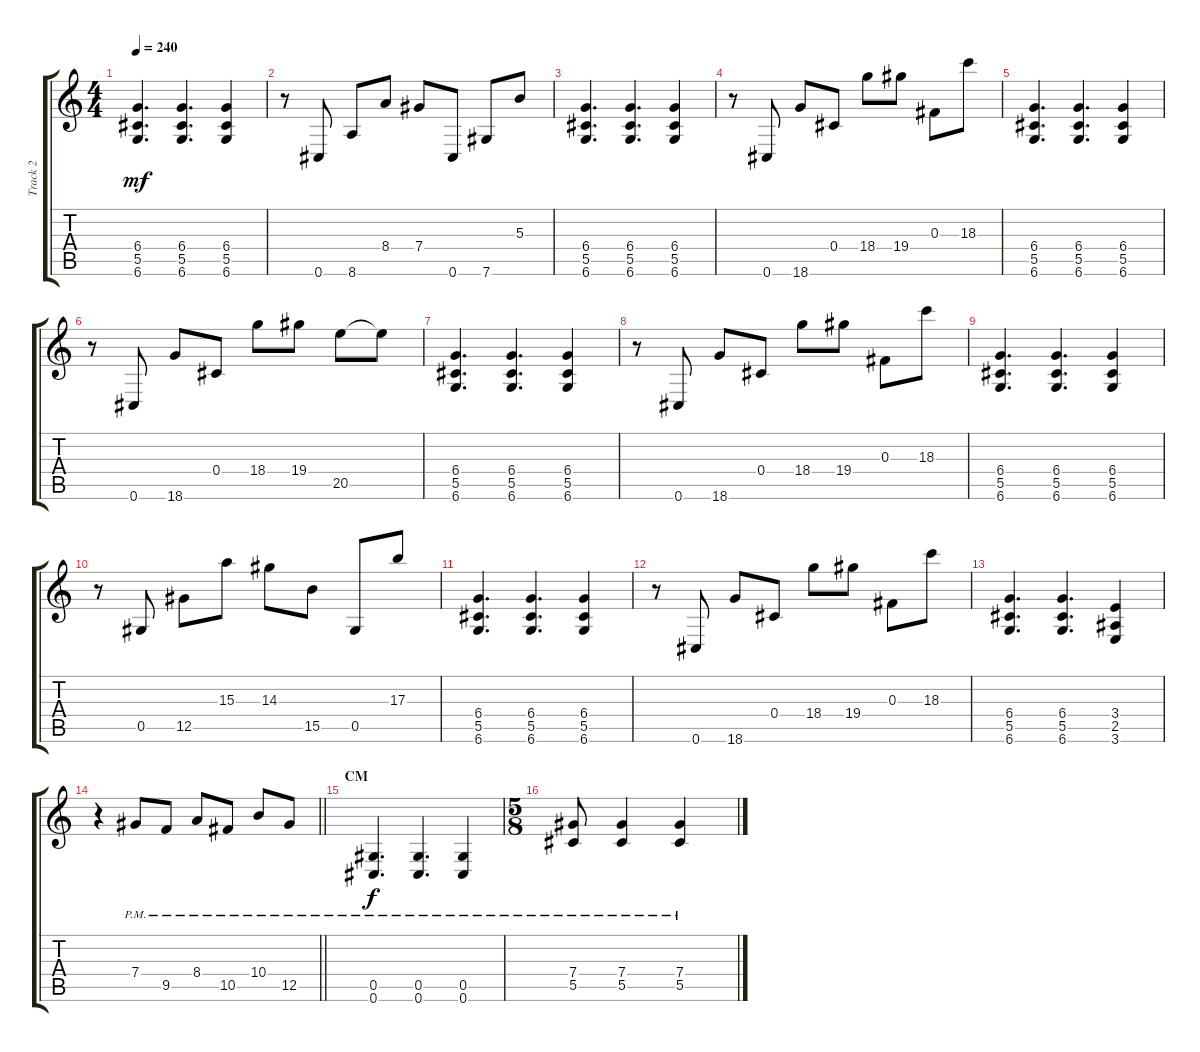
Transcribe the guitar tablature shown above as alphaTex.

\track ("Track 2" "Track 2") {instrument distortionguitar}
\staff {score tabs}
\tuning (Eb4 Bb3 Gb3 Db3 Ab2 Db2) {hide}
\ts (4 4)
\tempo 240
\clef g2
\ks c
(6.4 5.5 6.6).4{d dy mf} (6.4 5.5 6.6).4{d} (6.4 5.5 6.6).4 |
r.8 0.6.8 8.6.8 8.4.8 7.4.8 0.6.8 7.6.8 5.3.8 |
(6.4 5.5 6.6).4{d} (6.4 5.5 6.6).4{d} (6.4 5.5 6.6).4 |
r.8 0.6.8 18.6.8 0.4.8 18.4.8 19.4.8 0.3.8 18.3.8 |
(6.4 5.5 6.6).4{d} (6.4 5.5 6.6).4{d} (6.4 5.5 6.6).4 |
r.8 0.6.8 18.6.8 0.4.8 18.4.8 19.4.8 20.5.8 20.5{t}.8 |
(6.4 5.5 6.6).4{d} (6.4 5.5 6.6).4{d} (6.4 5.5 6.6).4 |
r.8 0.6.8 18.6.8 0.4.8 18.4.8 19.4.8 0.3.8 18.3.8 |
(6.4 5.5 6.6).4{d} (6.4 5.5 6.6).4{d} (6.4 5.5 6.6).4 |
r.8 0.5.8 12.5.8 15.3.8 14.3.8 15.5.8 0.5.8 17.3.8 |
(6.4 5.5 6.6).4{d} (6.4 5.5 6.6).4{d} (6.4 5.5 6.6).4 |
r.8 0.6.8 18.6.8 0.4.8 18.4.8 19.4.8 0.3.8 18.3.8 |
(6.4 5.5 6.6).4{d} (6.4 5.5 6.6).4{d} (3.4 2.5 3.6).4 |
\barLineRight lightlight
r.4 7.4{pm}.8 9.5{pm}.8 8.4{pm}.8 10.5{pm}.8 10.4{pm}.8 12.5{pm}.8 |
\section ("" "CM")
(0.5{pm} 0.6{pm}).4{d dy f} (0.5{pm} 0.6{pm}).4{d} (0.5{pm} 0.6{pm}).4 |
\ts (5 8)
(7.4{pm} 5.5{pm}).8 (7.4{pm} 5.5{pm}).4 (7.4{pm} 5.5{pm}).4
